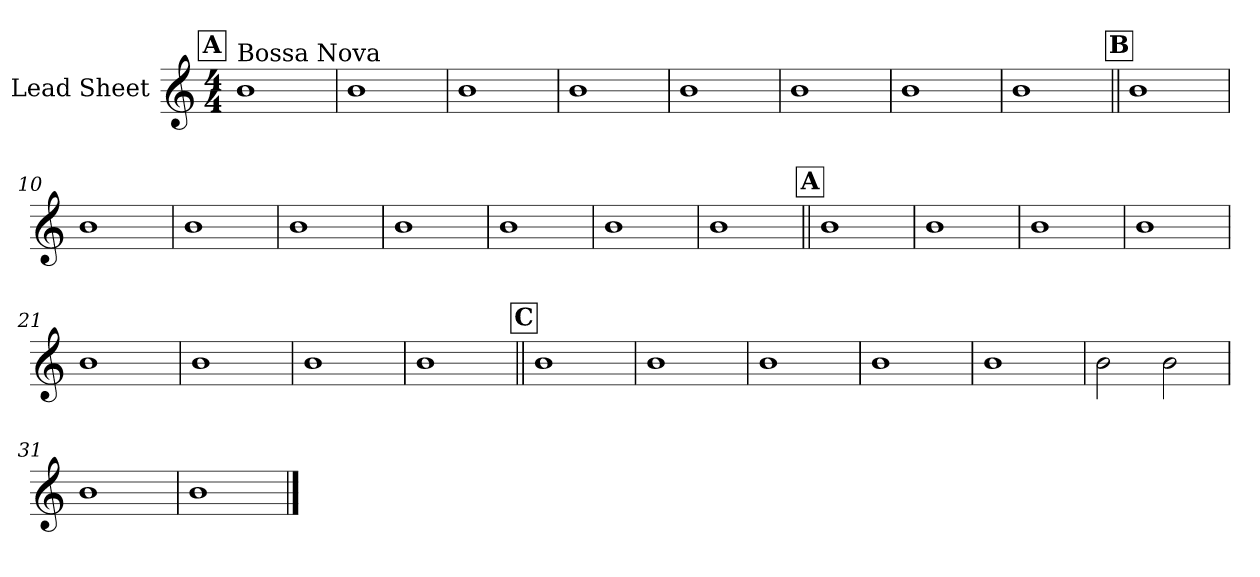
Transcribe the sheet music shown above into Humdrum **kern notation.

**kern
*part1
*staff1
*I"Lead Sheet
*clefG2
*k[]
*M4/4
!!LO:REH:place=s1:a:fs=14:t=A
=1
!LO:TX:a:t=Bossa Nova
1b
=2
1b
=3
1b
=4
1b
!!LO:LB:g=z
=5
1b
=6
1b
=7
1b
=8
1b
!!LO:LB:g=z
!!LO:REH:place=s1:a:fs=14:t=B
=9||
1b
=10
1b
=11
1b
=12
1b
!!LO:LB:g=z
=13
1b
=14
1b
=15
1b
=16
1b
!!LO:LB:g=z
!!LO:REH:place=s1:a:fs=14:t=A
=17||
1b
=18
1b
=19
1b
=20
1b
!!LO:LB:g=z
=21
1b
=22
1b
=23
1b
=24
1b
!!LO:LB:g=z
!!LO:REH:place=s1:a:fs=14:t=C
=25||
1b
=26
1b
=27
1b
=28
1b
!!LO:LB:g=z
=29
1b
=30
2b\
2b\
=31
1b
=32
1b
==
*-
